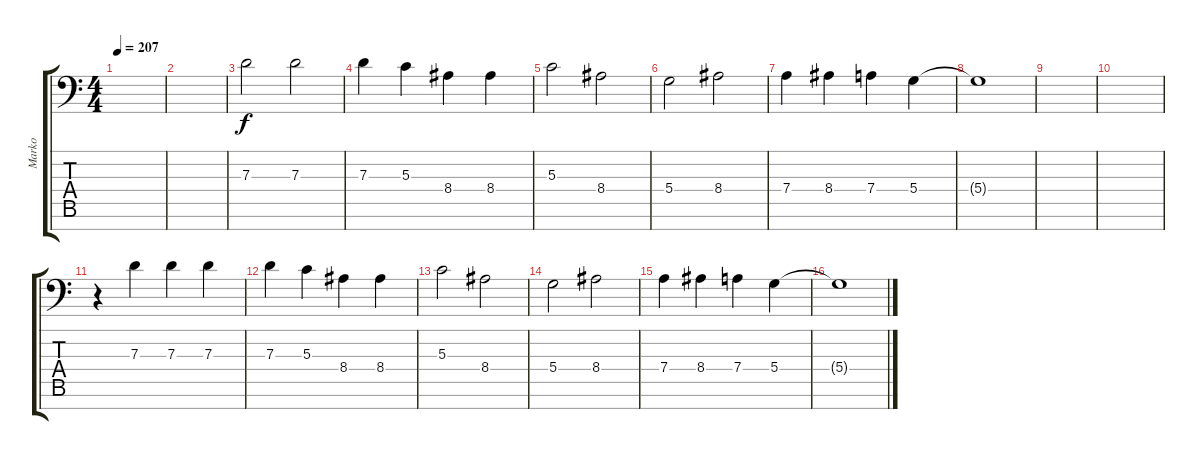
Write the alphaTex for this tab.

\track ("Marko" "Marko") {instrument cello}
\staff {score tabs}
\tuning (E4 B3 G3 D3 A2 E2 C-1) {hide}
\ts (4 4)
\tempo 207
\clef f4
\ks c
|
|
7.3.2 7.3.2 |
7.3.4 5.3.4 8.4.4 8.4.4 |
5.3.2 8.4.2 |
5.4.2 8.4.2 |
7.4.4 8.4.4 7.4.4 5.4.4 |
5.4{t}.1 |
|
|
r.4 7.3.4 7.3.4 7.3.4 |
7.3.4 5.3.4 8.4.4 8.4.4 |
5.3.2 8.4.2 |
5.4.2 8.4.2 |
7.4.4 8.4.4 7.4.4 5.4.4 |
5.4{t}.1
